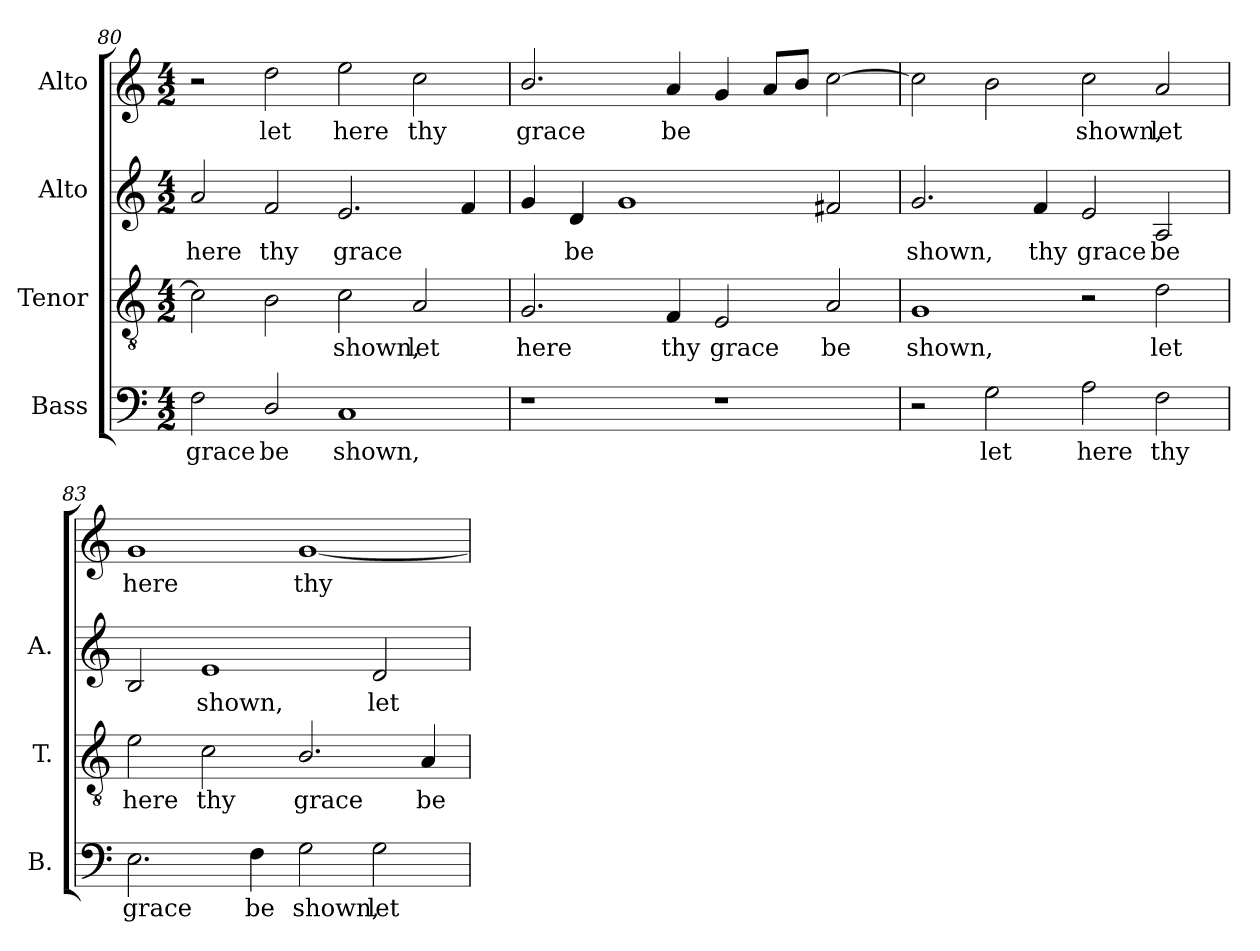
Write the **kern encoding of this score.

**kern	**text	**kern	**text	**kern	**text	**kern	**text
*part4	*part4	*part3	*part3	*part2	*part2	*part1	*part1
*staff4	*staff4	*staff3	*staff3	*staff2	*staff2	*staff1	*staff1
*I"Bass	*	*I"Tenor	*	*I"Alto	*	*I"Alto	*
*I'B.	*	*I'T.	*	*I'A.	*	*	*
*clefF4	*	*clefGv2	*	*clefG2	*	*clefG2	*
*	*	*ITrd7c12	*	*	*	*	*
*k[]	*	*k[]	*	*k[]	*	*k[]	*
*C:	*	*C:	*	*C:	*	*C:	*
*M4/2	*	*M4/2	*	*M4/2	*	*M4/2	*
=80	=80	=80	=80	=80	=80	=80	=80
!	!LO:LY:b:color=#000000	!	!	!	!	!	!
!	!	!	!	!	!LO:LY:b:color=#000000	!	!
2Fi\	grace	2Ci\]	.	2ai/	here	2r	.
!	!LO:LY:b:color=#000000	!	!	!	!	!	!
!	!	!	!	!	!LO:LY:b:color=#000000	!	!
!	!	!	!	!	!	!	!LO:LY:b:color=#000000
2Di/	be	2BBi\	.	2fi/	thy	2ddi\	let
!	!LO:LY:b:color=#000000	!	!	!	!	!	!
!	!	!	!LO:LY:b:color=#000000	!	!	!	!
!	!	!	!	!	!LO:LY:b:color=#000000	!	!
!	!	!	!	!	!	!	!LO:LY:b:color=#000000
1Ci	shown,	2Ci\	shown,	2.ei/	grace	2eei\	here
!	!	!	!LO:LY:b:color=#000000	!	!	!	!
!	!	!	!	!	!	!	!LO:LY:b:color=#000000
.	.	2AAi/	let	.	.	2cci\	thy
.	.	.	.	4fi/	.	.	.
=81	=81	=81	=81	=81	=81	=81	=81
!	!	!	!LO:LY:b:color=#000000	!	!	!	!
!	!	!	!	!	!	!	!LO:LY:b:color=#000000
1r	.	2.GGi/	here	4gi/	.	2.bi/	grace
!	!	!	!	!	!LO:LY:b:color=#000000	!	!
.	.	.	.	4di/	be	.	.
.	.	.	.	1gi	.	.	.
!	!	!	!LO:LY:b:color=#000000	!	!	!	!
!	!	!	!	!	!	!	!LO:LY:b:color=#000000
.	.	4FFi/	thy	.	.	4ai/	be
!	!	!	!LO:LY:b:color=#000000	!	!	!	!
1r	.	2EEi/	grace	.	.	4gi/	.
.	.	.	.	.	.	8ai/L	.
.	.	.	.	.	.	8bi/J	.
!	!	!	!LO:LY:b:color=#000000	!	!	!	!
.	.	2AAi/	be	2f#Xi/	.	[2cci\	.
!!LO:LB:g=z
=82	=82	=82	=82	=82	=82	=82	=82
!	!	!	!LO:LY:b:color=#000000	!	!	!	!
!	!	!	!	!	!LO:LY:b:color=#000000	!	!
2r	.	1GGi	shown,	2.gi/	shown,	2cci\]	.
!	!LO:LY:b:color=#000000	!	!	!	!	!	!
2Gi\	let	.	.	.	.	2bi\	.
!	!	!	!	!	!LO:LY:b:color=#000000	!	!
.	.	.	.	4fi/	thy	.	.
!	!LO:LY:b:color=#000000	!	!	!	!	!	!
!	!	!	!	!	!LO:LY:b:color=#000000	!	!
!	!	!	!	!	!	!	!LO:LY:b:color=#000000
2Ai\	here	2r	.	2ei/	grace	2cci\	shown,
!	!LO:LY:b:color=#000000	!	!	!	!	!	!
!	!	!	!LO:LY:b:color=#000000	!	!	!	!
!	!	!	!	!	!LO:LY:b:color=#000000	!	!
!	!	!	!	!	!	!	!LO:LY:b:color=#000000
2Fi\	thy	2Di\	let	2Ai/	be	2ai/	let
=83	=83	=83	=83	=83	=83	=83	=83
!	!LO:LY:b:color=#000000	!	!	!	!	!	!
!	!	!	!LO:LY:b:color=#000000	!	!	!	!
!	!	!	!	!	!	!	!LO:LY:b:color=#000000
2.Ei\	grace	2Ei\	here	2Bi/	.	1gi	here
!	!	!	!LO:LY:b:color=#000000	!	!	!	!
!	!	!	!	!	!LO:LY:b:color=#000000	!	!
.	.	2Ci\	thy	1ei	shown,	.	.
!	!LO:LY:b:color=#000000	!	!	!	!	!	!
4Fi\	be	.	.	.	.	.	.
!	!LO:LY:b:color=#000000	!	!	!	!	!	!
!	!	!	!LO:LY:b:color=#000000	!	!	!	!
!	!	!	!	!	!	!	!LO:LY:b:color=#000000
2Gi\	shown,	2.BBi/	grace	.	.	[1gi	thy
!	!LO:LY:b:color=#000000	!	!	!	!	!	!
!	!	!	!	!	!LO:LY:b:color=#000000	!	!
2Gi\	let	.	.	2di/	let	.	.
!	!	!	!LO:LY:b:color=#000000	!	!	!	!
.	.	4AAi/	be	.	.	.	.
=	=	=	=	=	=	=	=
*-	*-	*-	*-	*-	*-	*-	*-
